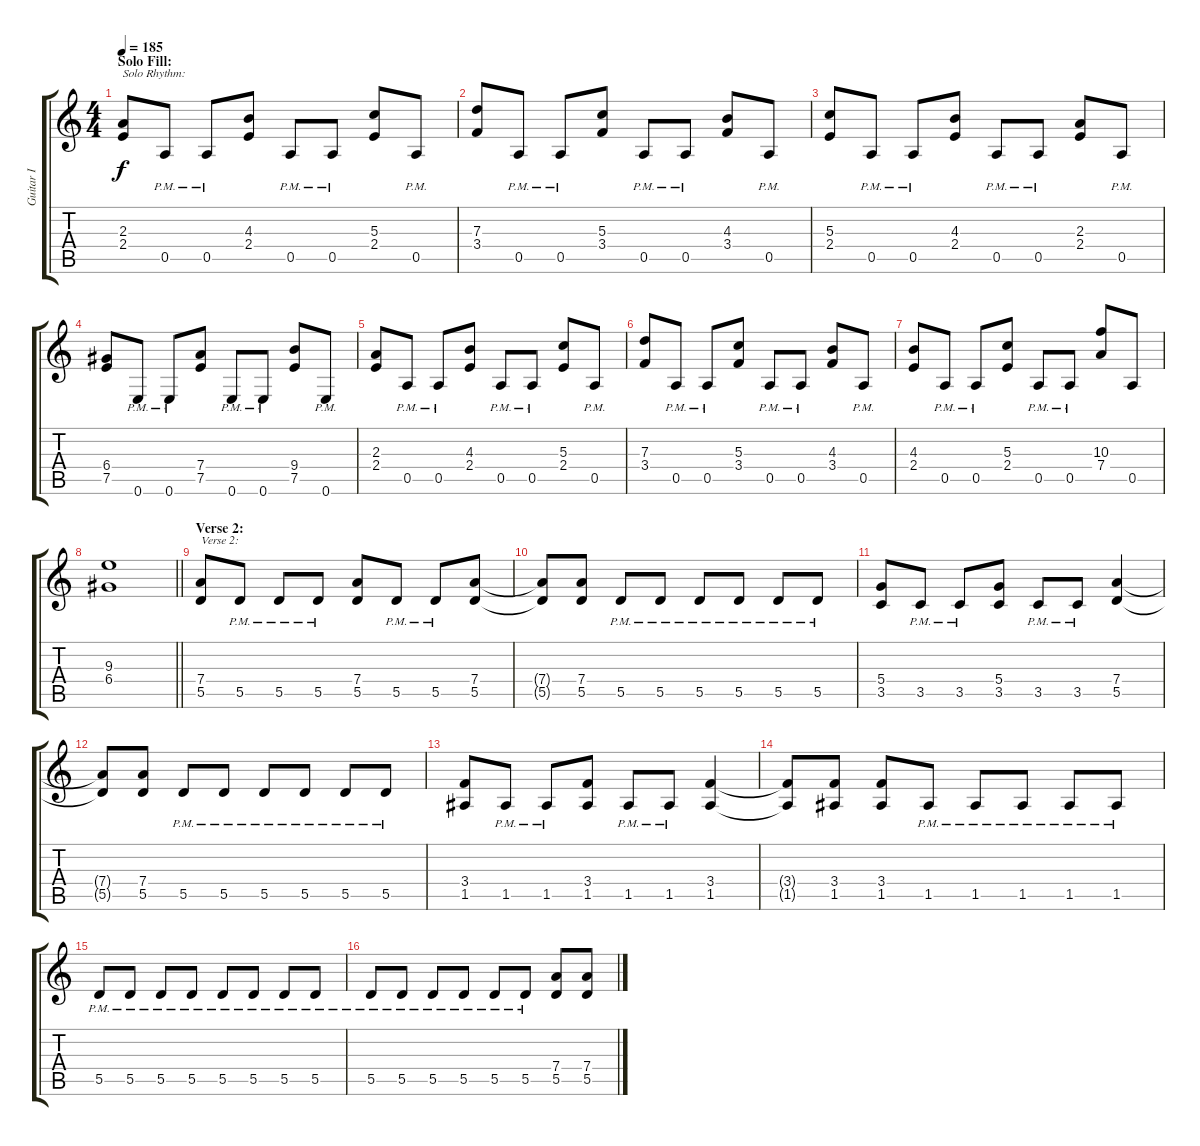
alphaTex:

\track ("Guitar I" "Guitar I") {instrument distortionguitar}
\staff {score tabs}
\tuning (E4 B3 G3 D3 A2 E2) {hide}
\ts (4 4)
\section ("" "Solo Fill:")
\tempo 185
\clef g2
\ks c
(2.3 2.4).8{txt "Solo Rhythm:" dy f} 0.5{pm}.8 0.5{pm}.8 (4.3 2.4).8 0.5{pm}.8 0.5{pm}.8 (5.3 2.4).8 0.5{pm}.8 |
(7.3 3.4).8 0.5{pm}.8 0.5{pm}.8 (5.3 3.4).8 0.5{pm}.8 0.5{pm}.8 (4.3 3.4).8 0.5{pm}.8 |
(5.3 2.4).8 0.5{pm}.8 0.5{pm}.8 (4.3 2.4).8 0.5{pm}.8 0.5{pm}.8 (2.3 2.4).8 0.5{pm}.8 |
(6.4 7.5).8 0.6{pm}.8 0.6{pm}.8 (7.4 7.5).8 0.6{pm}.8 0.6{pm}.8 (9.4 7.5).8 0.6{pm}.8 |
(2.3 2.4).8 0.5{pm}.8 0.5{pm}.8 (4.3 2.4).8 0.5{pm}.8 0.5{pm}.8 (5.3 2.4).8 0.5{pm}.8 |
(7.3 3.4).8 0.5{pm}.8 0.5{pm}.8 (5.3 3.4).8 0.5{pm}.8 0.5{pm}.8 (4.3 3.4).8 0.5{pm}.8 |
(4.3 2.4).8 0.5{pm}.8 0.5{pm}.8 (5.3 2.4).8 0.5{pm}.8 0.5{pm}.8 (10.3 7.4).8 0.5.8 |
\barLineRight lightlight
(9.3 6.4).1 |
\section ("" "Verse 2:")
(7.4 5.5).8{txt "Verse 2:"} 5.5{pm}.8 5.5{pm}.8 5.5{pm}.8 (7.4 5.5).8 5.5{pm}.8 5.5{pm}.8 (7.4 5.5).8 |
(7.4{t} 5.5{t}).8 (7.4 5.5).8 5.5{pm}.8 5.5{pm}.8 5.5{pm}.8 5.5{pm}.8 5.5{pm}.8 5.5{pm}.8 |
(5.4 3.5).8 3.5{pm}.8 3.5{pm}.8 (5.4 3.5).8 3.5{pm}.8 3.5{pm}.8 (7.4 5.5).4 |
(7.4{t} 5.5{t}).8 (7.4 5.5).8 5.5{pm}.8 5.5{pm}.8 5.5{pm}.8 5.5{pm}.8 5.5{pm}.8 5.5{pm}.8 |
(3.4 1.5).8 1.5{pm}.8 1.5{pm}.8 (3.4 1.5).8 1.5{pm}.8 1.5{pm}.8 (3.4 1.5).4 |
(3.4{t} 1.5{t}).8 (3.4 1.5).8 (3.4 1.5).8 1.5{pm}.8 1.5{pm}.8 1.5{pm}.8 1.5{pm}.8 1.5{pm}.8 |
5.5{pm}.8 5.5{pm}.8 5.5{pm}.8 5.5{pm}.8 5.5{pm}.8 5.5{pm}.8 5.5{pm}.8 5.5{pm}.8 |
5.5{pm}.8 5.5{pm}.8 5.5{pm}.8 5.5{pm}.8 5.5{pm}.8 5.5{pm}.8 (7.4 5.5).8 (7.4 5.5).8
